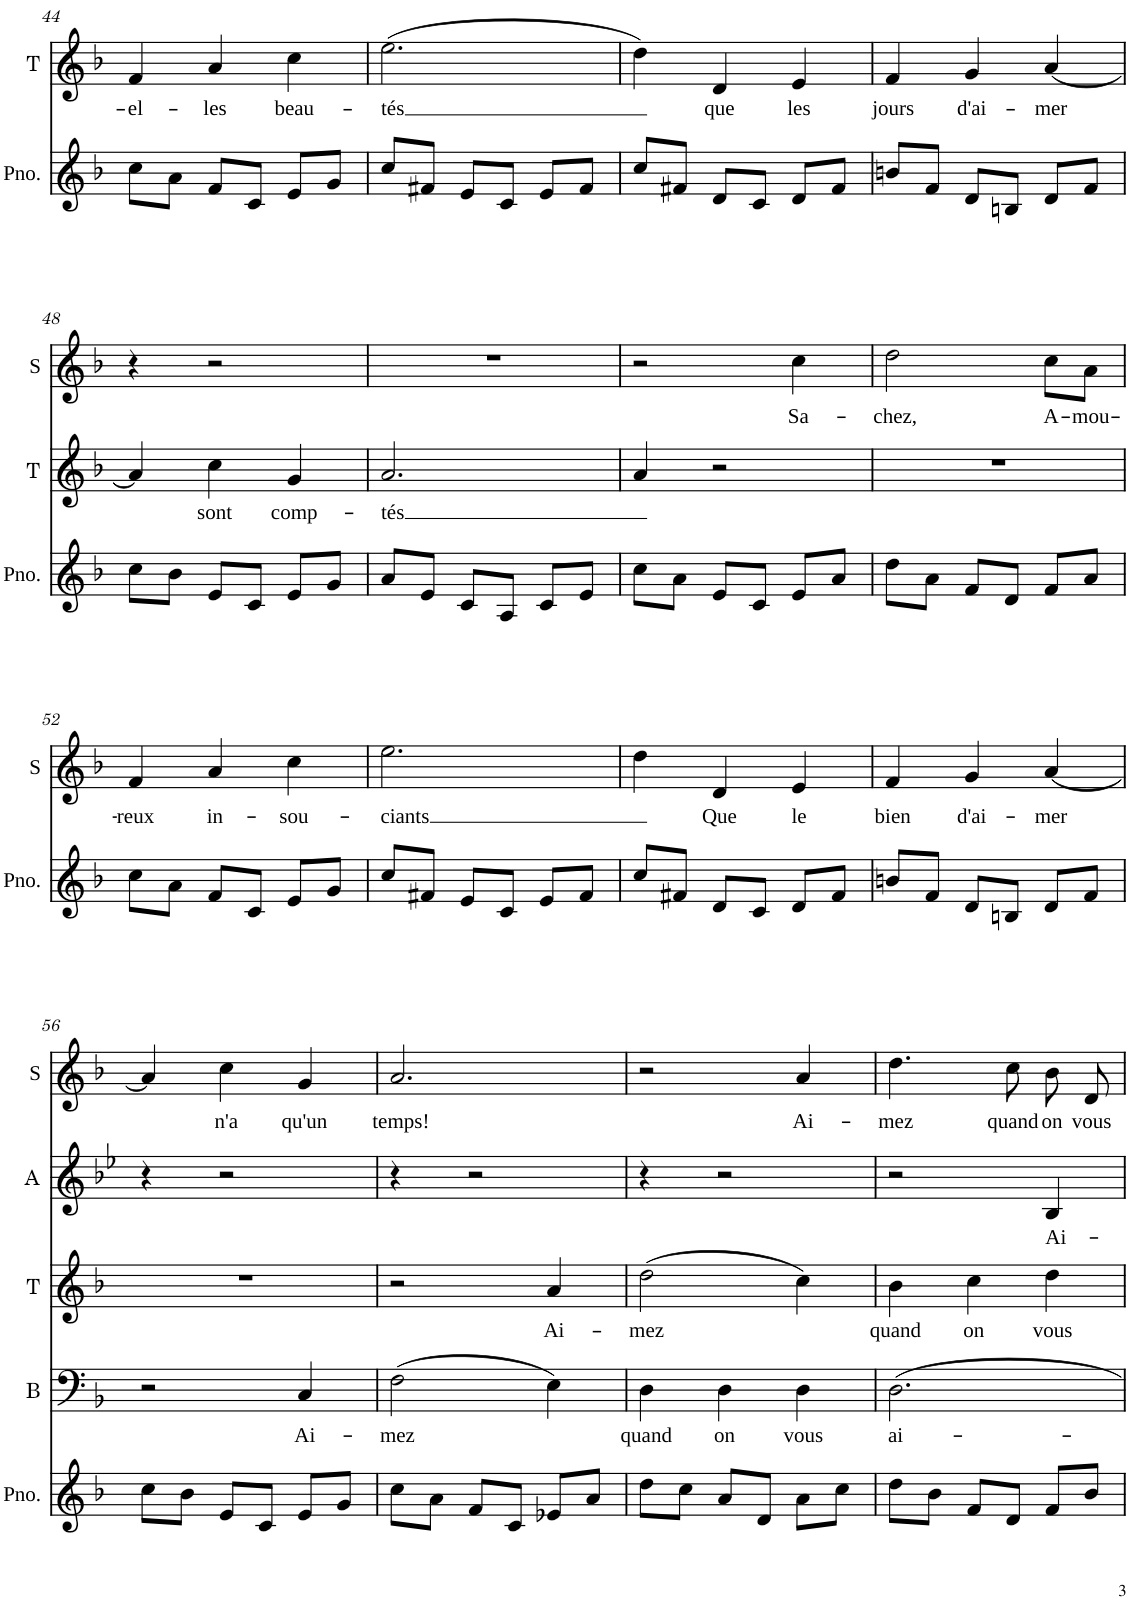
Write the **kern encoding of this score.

**kern	**kern	**text	**kern	**text	**kern	**text	**kern	**text
*part5	*part4	*part4	*part3	*part3	*part2	*part2	*part1	*part1
*staff5	*staff4	*staff4	*staff3	*staff3	*staff2	*staff2	*staff1	*staff1
*I"Piano	*I"B	*	*I"T	*	*I"A	*	*I"S	*
*I'Pno.	*I'B	*	*I'T	*	*I'A	*	*I'S	*
!!LO:PB:g=z
*clefG2	*clefF4	*	*clefG2	*	*clefG2	*	*clefG2	*
*k[b-]	*k[b-]	*	*k[b-]	*	*k[b-]	*	*k[b-]	*
*M3/4	*M3/4	*	*M3/4	*	*M3/4	*	*M3/4	*
=44	=44	=44	=44	=44	=44	=44	=44	=44
!	!	!	!	!LO:LY:b	!	!	!	!
8cc\L	4r	.	4f/	-el-	4r	.	4r	.
8a\J	.	.	.	.	.	.	.	.
!	!	!	!	!LO:LY:b	!	!	!	!
8f/L	2r	.	4a/	-les	2r	.	2r	.
8c/J	.	.	.	.	.	.	.	.
!	!	!	!	!LO:LY:b	!	!	!	!
8e/L	.	.	4cc\	beau-	.	.	.	.
8g/J	.	.	.	.	.	.	.	.
=45	=45	=45	=45	=45	=45	=45	=45	=45
!	!	!	!	!LO:LY:b	!	!	!	!
8cc/L	4r	.	(2.ee\	-tés	4r	.	4r	.
8f#X/J	.	.	.	.	.	.	.	.
8e/L	2r	.	.	.	2r	.	2r	.
8c/J	.	.	.	.	.	.	.	.
8e/L	.	.	.	.	.	.	.	.
8f#/J	.	.	.	.	.	.	.	.
=46	=46	=46	=46	=46	=46	=46	=46	=46
8cc/L	4r	.	4dd\)	.	4r	.	4r	.
8f#X/J	.	.	.	.	.	.	.	.
!	!	!	!	!LO:LY:b	!	!	!	!
8d/L	2r	.	4d/	que	2r	.	2r	.
8c/J	.	.	.	.	.	.	.	.
!	!	!	!	!LO:LY:b	!	!	!	!
8d/L	.	.	4e/	les	.	.	.	.
8f#/J	.	.	.	.	.	.	.	.
=47	=47	=47	=47	=47	=47	=47	=47	=47
*	*	*	*	*	*k[b-e-]	*	*	*
!	!	!	!	!LO:LY:b	!	!	!	!
8bn/L	4r	.	4f/	jours	4r	.	4r	.
8f/J	.	.	.	.	.	.	.	.
!	!	!	!	!LO:LY:b	!	!	!	!
8d/L	2r	.	4g/	d'ai-	2r	.	2r	.
8Bn/J	.	.	.	.	.	.	.	.
!	!	!	!	!LO:LY:b	!	!	!	!
8d/L	.	.	[4a/	-mer	.	.	.	.
8f/J	.	.	.	.	.	.	.	.
!!LO:LB:g=z
=48	=48	=48	=48	=48	=48	=48	=48	=48
8cc\L	4r	.	4a/]	.	4r	.	4r	.
8b-\J	.	.	.	.	.	.	.	.
!	!	!	!	!LO:LY:b	!	!	!	!
8e/L	2r	.	4cc\	sont	2r	.	2r	.
8c/J	.	.	.	.	.	.	.	.
!	!	!	!	!LO:LY:b	!	!	!	!
8e/L	.	.	4g/	comp-	.	.	.	.
8g/J	.	.	.	.	.	.	.	.
=49	=49	=49	=49	=49	=49	=49	=49	=49
!	!	!	!	!LO:LY:b	!	!	!	!
8a/L	4r	.	2.a/	-tés	4r	.	2.r	.
8e/J	.	.	.	.	.	.	.	.
8c/L	2r	.	.	.	2r	.	.	.
8A/J	.	.	.	.	.	.	.	.
8c/L	.	.	.	.	.	.	.	.
8e/J	.	.	.	.	.	.	.	.
=50	=50	=50	=50	=50	=50	=50	=50	=50
8cc\L	4r	.	4a/	.	4r	.	2r	.
8a\J	.	.	.	.	.	.	.	.
8e/L	2r	.	2r	.	2r	.	.	.
8c/J	.	.	.	.	.	.	.	.
!	!	!	!	!	!	!	!	!LO:LY:b
8e/L	.	.	.	.	.	.	4cc\	Sa-
8a/J	.	.	.	.	.	.	.	.
=51	=51	=51	=51	=51	=51	=51	=51	=51
!	!	!	!	!	!	!	!	!LO:LY:b
8dd\L	4r	.	2.r	.	4r	.	2dd\	-chez,
8a\J	.	.	.	.	.	.	.	.
8f/L	2r	.	.	.	2r	.	.	.
8d/J	.	.	.	.	.	.	.	.
!	!	!	!	!	!	!	!	!LO:LY:b
8f/L	.	.	.	.	.	.	8cc\L	A-
!	!	!	!	!	!	!	!	!LO:LY:b
8a/J	.	.	.	.	.	.	8a\J	-mou-
!!LO:LB:g=z
=52	=52	=52	=52	=52	=52	=52	=52	=52
!	!	!	!	!	!	!	!	!LO:LY:b
8cc\L	4r	.	2.r	.	4r	.	4f/	-reux
8a\J	.	.	.	.	.	.	.	.
!	!	!	!	!	!	!	!	!LO:LY:b
8f/L	2r	.	.	.	2r	.	4a/	in-
8c/J	.	.	.	.	.	.	.	.
!	!	!	!	!	!	!	!	!LO:LY:b
8e/L	.	.	.	.	.	.	4cc\	-sou-
8g/J	.	.	.	.	.	.	.	.
=53	=53	=53	=53	=53	=53	=53	=53	=53
!	!	!	!	!	!	!	!	!LO:LY:b
8cc/L	4r	.	2.r	.	4r	.	2.ee\	-ciants
8f#X/J	.	.	.	.	.	.	.	.
8e/L	2r	.	.	.	2r	.	.	.
8c/J	.	.	.	.	.	.	.	.
8e/L	.	.	.	.	.	.	.	.
8f#/J	.	.	.	.	.	.	.	.
=54	=54	=54	=54	=54	=54	=54	=54	=54
8cc/L	2.r	.	2.r	.	4r	.	4dd\	.
8f#X/J	.	.	.	.	.	.	.	.
!	!	!	!	!	!	!	!	!LO:LY:b
8d/L	.	.	.	.	2r	.	4d/	Que
8c/J	.	.	.	.	.	.	.	.
!	!	!	!	!	!	!	!	!LO:LY:b
8d/L	.	.	.	.	.	.	4e/	le
8f#/J	.	.	.	.	.	.	.	.
=55	=55	=55	=55	=55	=55	=55	=55	=55
!	!	!	!	!	!	!	!	!LO:LY:b
8bn/L	2.r	.	2.r	.	4r	.	4f/	bien
8f/J	.	.	.	.	.	.	.	.
!	!	!	!	!	!	!	!	!LO:LY:b
8d/L	.	.	.	.	2r	.	4g/	d'ai-
8Bn/J	.	.	.	.	.	.	.	.
!	!	!	!	!	!	!	!	!LO:LY:b
8d/L	.	.	.	.	.	.	[4a/	-mer
8f/J	.	.	.	.	.	.	.	.
!!LO:LB:g=z
=56	=56	=56	=56	=56	=56	=56	=56	=56
8cc\L	2r	.	2.r	.	4r	.	4a/]	.
8b-\J	.	.	.	.	.	.	.	.
!	!	!	!	!	!	!	!	!LO:LY:b
8e/L	.	.	.	.	2r	.	4cc\	n'a
8c/J	.	.	.	.	.	.	.	.
!	!	!LO:LY:b	!	!	!	!	!	!LO:LY:b
8e/L	4C/	Ai-	.	.	.	.	4g/	qu'un
8g/J	.	.	.	.	.	.	.	.
=57	=57	=57	=57	=57	=57	=57	=57	=57
!	!	!LO:LY:b	!	!	!	!	!	!LO:LY:b
8cc\L	(2F\	-mez	2r	.	4r	.	2.a/	temps!
8a\J	.	.	.	.	.	.	.	.
8f/L	.	.	.	.	2r	.	.	.
8c/J	.	.	.	.	.	.	.	.
!	!	!	!	!LO:LY:b	!	!	!	!
8e-X/L	4E\)	.	4a/	Ai-	.	.	.	.
8a/J	.	.	.	.	.	.	.	.
=58	=58	=58	=58	=58	=58	=58	=58	=58
!	!	!LO:LY:b	!	!LO:LY:b	!	!	!	!
8dd\L	4D\	quand	(2dd\	-mez	4r	.	2r	.
8cc\J	.	.	.	.	.	.	.	.
!	!	!LO:LY:b	!	!	!	!	!	!
8a/L	4D\	on	.	.	2r	.	.	.
8d/J	.	.	.	.	.	.	.	.
!	!	!LO:LY:b	!	!	!	!	!	!LO:LY:b
8a\L	4D\	vous	4cc\)	.	.	.	4a/	Ai-
8cc\J	.	.	.	.	.	.	.	.
=59	=59	=59	=59	=59	=59	=59	=59	=59
!	!	!LO:LY:b	!	!LO:LY:b	!	!	!	!LO:LY:b
8dd\L	2.D\	ai-	4b-\	quand	2r	.	4.dd\	-mez
8b-\J	.	.	.	.	.	.	.	.
!	!	!	!	!LO:LY:b	!	!	!	!
8f/L	.	.	4cc\	on	.	.	.	.
!	!	!	!	!	!	!	!	!LO:LY:b
8d/J	.	.	.	.	.	.	8cc\	quand
!	!	!	!	!LO:LY:b	!	!LO:LY:b	!	!LO:LY:b
8f/L	.	.	4dd\	vous	4B-/	Ai-	8b-\	on
!	!	!	!	!	!	!	!	!LO:LY:b
8b-/J	.	.	.	.	.	.	8d/	vous
=	=	=	=	=	=	=	=	=
*-	*-	*-	*-	*-	*-	*-	*-	*-
